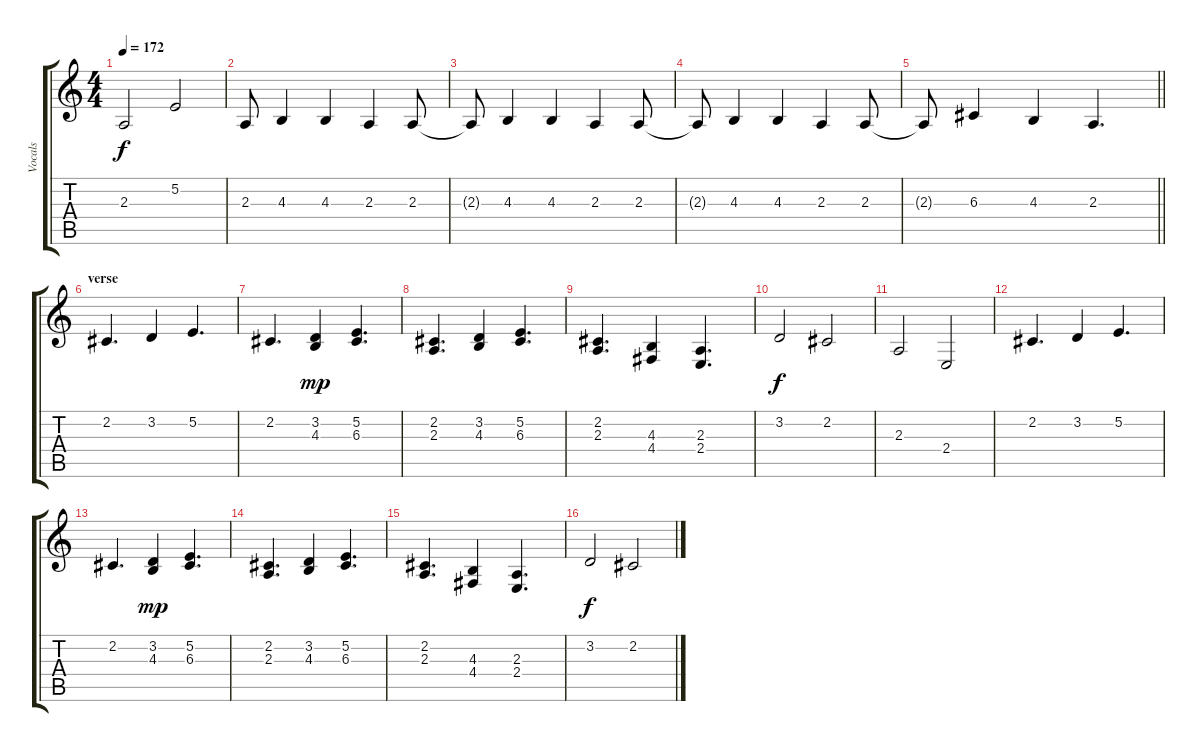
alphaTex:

\track ("Vocals" "Vocals") {instrument clarinet}
\staff {score tabs}
\tuning (E4 B3 G3 D3 A2 D2) {hide}
\ts (4 4)
\tempo 172
\clef g2
\ks c
2.3.2{dy f} 5.2.2 |
2.3.8 4.3.4 4.3.4 2.3.4 2.3.8 |
2.3{t}.8 4.3.4 4.3.4 2.3.4 2.3.8 |
2.3{t}.8 4.3.4 4.3.4 2.3.4 2.3.8 |
\barLineRight lightlight
2.3{t}.8 6.3.4 4.3.4 2.3.4{d} |
\section ("" "verse")
2.2.4{d} 3.2.4 5.2.4{d} |
2.2.4{d} (3.2 4.3).4{dy mp} (5.2 6.3).4{d} |
(2.2 2.3).4{d} (3.2 4.3).4 (5.2 6.3).4{d} |
(2.2 2.3).4{d} (4.3 4.4).4 (2.3 2.4).4{d} |
3.2.2{dy f} 2.2.2 |
2.3.2 2.4.2 |
2.2.4{d} 3.2.4 5.2.4{d} |
2.2.4{d} (3.2 4.3).4{dy mp} (5.2 6.3).4{d} |
(2.2 2.3).4{d} (3.2 4.3).4 (5.2 6.3).4{d} |
(2.2 2.3).4{d} (4.3 4.4).4 (2.3 2.4).4{d} |
3.2.2{dy f} 2.2.2
